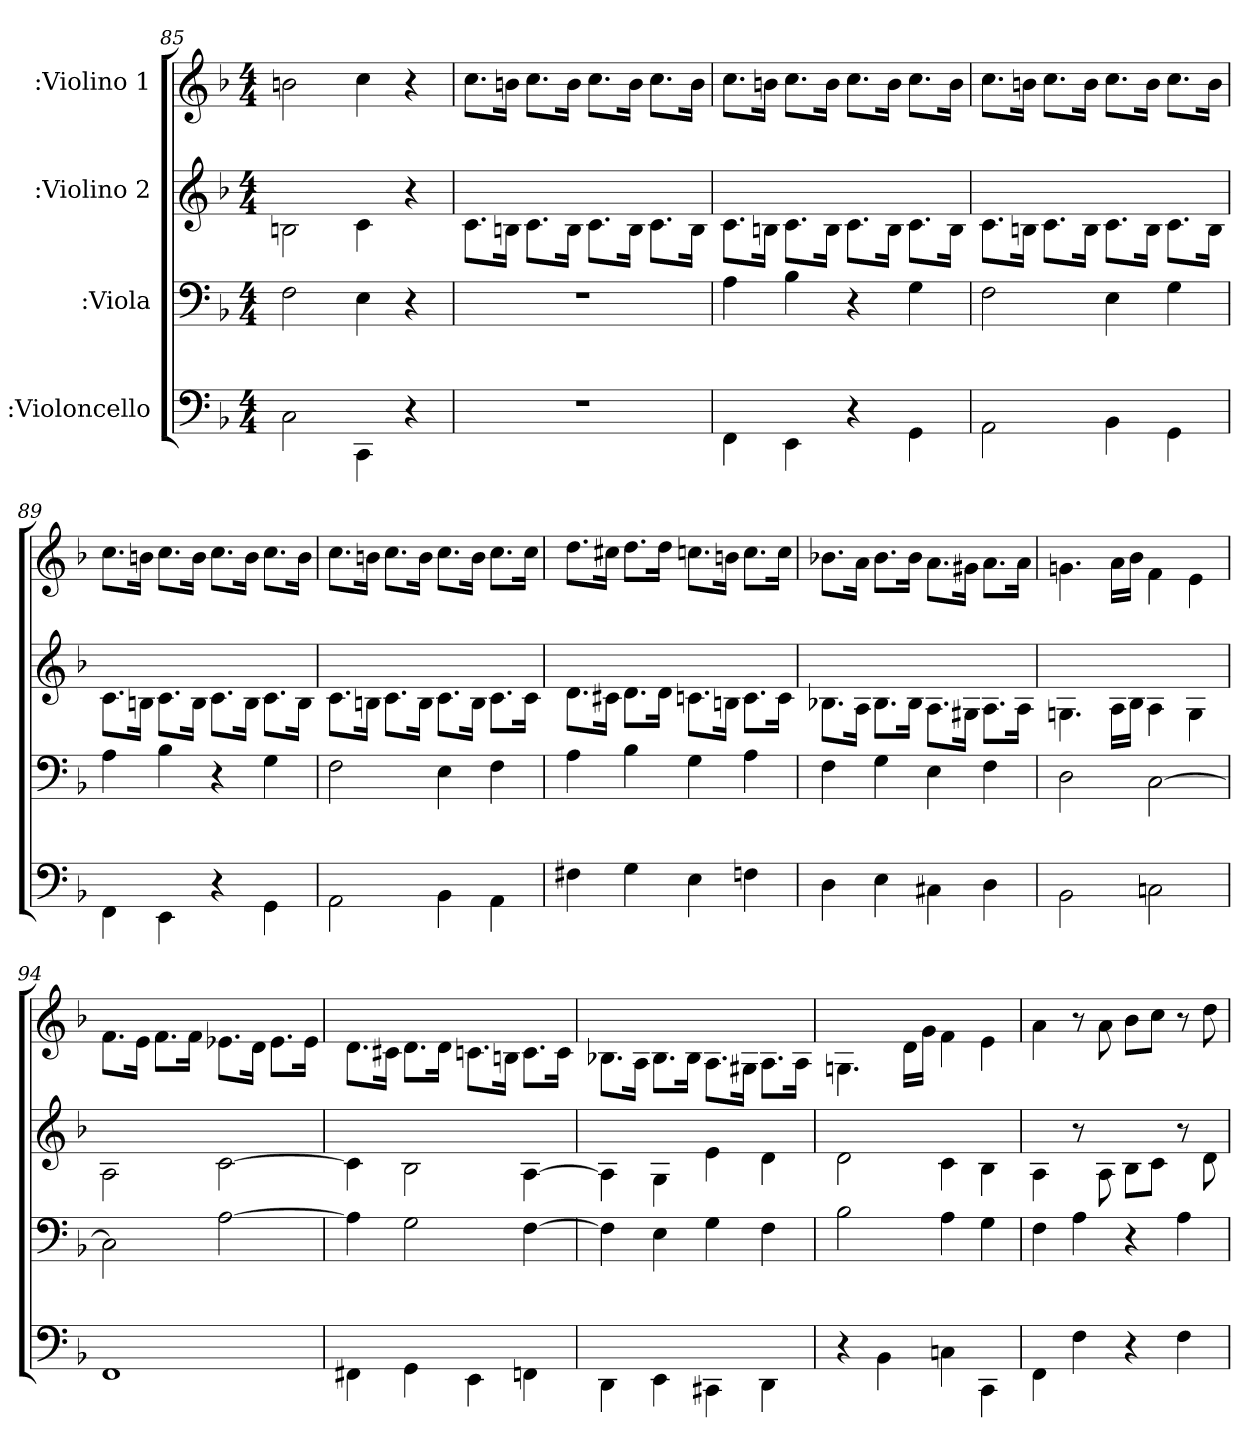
**kern	**kern	**kern	**kern
*part4	*part3	*part2	*part1
*staff4	*staff3	*staff2	*staff1
*I":Violoncello	*I":Viola	*I":Violino 2	*I":Violino 1
*k[b-]	*k[b-]	*k[b-]	*k[b-]
*F:	*F:	*F:	*F:
*M4/4	*M4/4	*M4/4	*M4/4
=85	=85	=85	=85
2C\	2F\	2Bn\	2bn\
4CC\	4E\	4c\	4cc\
4r	4r	4r	4r
=86	=86	=86	=86
1r	1r	8.c\L	8.cc\L
.	.	16Bn\Jk	16bn\Jk
.	.	8.c\L	8.cc\L
.	.	16B\Jk	16b\Jk
.	.	8.c\L	8.cc\L
.	.	16B\Jk	16b\Jk
.	.	8.c\L	8.cc\L
.	.	16B\Jk	16b\Jk
=87	=87	=87	=87
4FF\	4A\	8.c\L	8.cc\L
.	.	16Bn\Jk	16bn\Jk
4EE\	4B-\	8.c\L	8.cc\L
.	.	16B\Jk	16b\Jk
4r	4r	8.c\L	8.cc\L
.	.	16B\Jk	16b\Jk
4GG\	4G\	8.c\L	8.cc\L
.	.	16B\Jk	16b\Jk
=88	=88	=88	=88
2AA\	2F\	8.c\L	8.cc\L
.	.	16Bn\Jk	16bn\Jk
.	.	8.c\L	8.cc\L
.	.	16B\Jk	16b\Jk
4BB-\	4E\	8.c\L	8.cc\L
.	.	16B\Jk	16b\Jk
4GG\	4G\	8.c\L	8.cc\L
.	.	16B\Jk	16b\Jk
=89	=89	=89	=89
4FF\	4A\	8.c\L	8.cc\L
.	.	16Bn\Jk	16bn\Jk
4EE\	4B-\	8.c\L	8.cc\L
.	.	16B\Jk	16b\Jk
4r	4r	8.c\L	8.cc\L
.	.	16B\Jk	16b\Jk
4GG\	4G\	8.c\L	8.cc\L
.	.	16B\Jk	16b\Jk
=90	=90	=90	=90
2AA\	2F\	8.c\L	8.cc\L
.	.	16Bn\Jk	16bn\Jk
.	.	8.c\L	8.cc\L
.	.	16B\Jk	16b\Jk
4BB-\	4E\	8.c\L	8.cc\L
.	.	16B\Jk	16b\Jk
4AA\	4F\	8.c\L	8.cc\L
.	.	16c\Jk	16cc\Jk
=91	=91	=91	=91
4F#X\	4A\	8.d\L	8.dd\L
.	.	16c#X\Jk	16cc#X\Jk
4G\	4B-\	8.d\L	8.dd\L
.	.	16d\Jk	16dd\Jk
4E\	4G\	8.cn\L	8.ccn\L
.	.	16Bn\Jk	16bn\Jk
4Fn\	4A\	8.c\L	8.cc\L
.	.	16c\Jk	16cc\Jk
=92	=92	=92	=92
4D\	4F\	8.B-X\L	8.b-X\L
.	.	16A\Jk	16a\Jk
4E\	4G\	8.B-\L	8.b-\L
.	.	16B-\Jk	16b-\Jk
4C#X\	4E\	8.A\L	8.a\L
.	.	16G#X\Jk	16g#X\Jk
4D\	4F\	8.A\L	8.a\L
.	.	16A\Jk	16a\Jk
=93	=93	=93	=93
2BB-\	2D\	4.Gn\	4.gn\
.	.	16A\LL	16a\LL
.	.	16B-\JJ	16b-\JJ
2Cn\	[2C\	4A\	4f\
.	.	4G\	4e\
=94	=94	=94	=94
1FF\	2C\]	2A\	8.f\L
.	.	.	16e\Jk
.	.	.	8.f\L
.	.	.	16f\Jk
.	[2A\	[2c\	8.e-X\L
.	.	.	16d\Jk
.	.	.	8.e-\L
.	.	.	16e-\Jk
=95	=95	=95	=95
4FF#X\	4A\]	4c\]	8.d\L
.	.	.	16c#X\Jk
4GG\	2G\	2B-\	8.d\L
.	.	.	16d\Jk
4EE\	.	.	8.cn\L
.	.	.	16Bn\Jk
4FFn\	[4F\	[4A\	8.c\L
.	.	.	16c\Jk
=96	=96	=96	=96
4DD\	4F\]	4A\]	8.B-X\L
.	.	.	16A\Jk
4EE\	4E\	4G\	8.B-\L
.	.	.	16B-\Jk
4CC#X\	4G\	4e\	8.A\L
.	.	.	16G#X\Jk
4DD\	4F\	4d\	8.A\L
.	.	.	16A\Jk
=97	=97	=97	=97
4r	2B-\	2d\	4.Gn\
4BB-\	.	.	.
.	.	.	16d\LL
.	.	.	16g\JJ
4Cn\	4A\	4c\	4f\
4CC\	4G\	4B-\	4e\
=98	=98	=98	=98
4FF\	4F\	4A\	4a\
4F\	4A\	8r	8r
.	.	8A\	8a\
4r	4r	8B-\L	8b-\L
.	.	8c\J	8cc\J
4F\	4A\	8r	8r
.	.	8d\	8dd\
=	=	=	=
*-	*-	*-	*-
